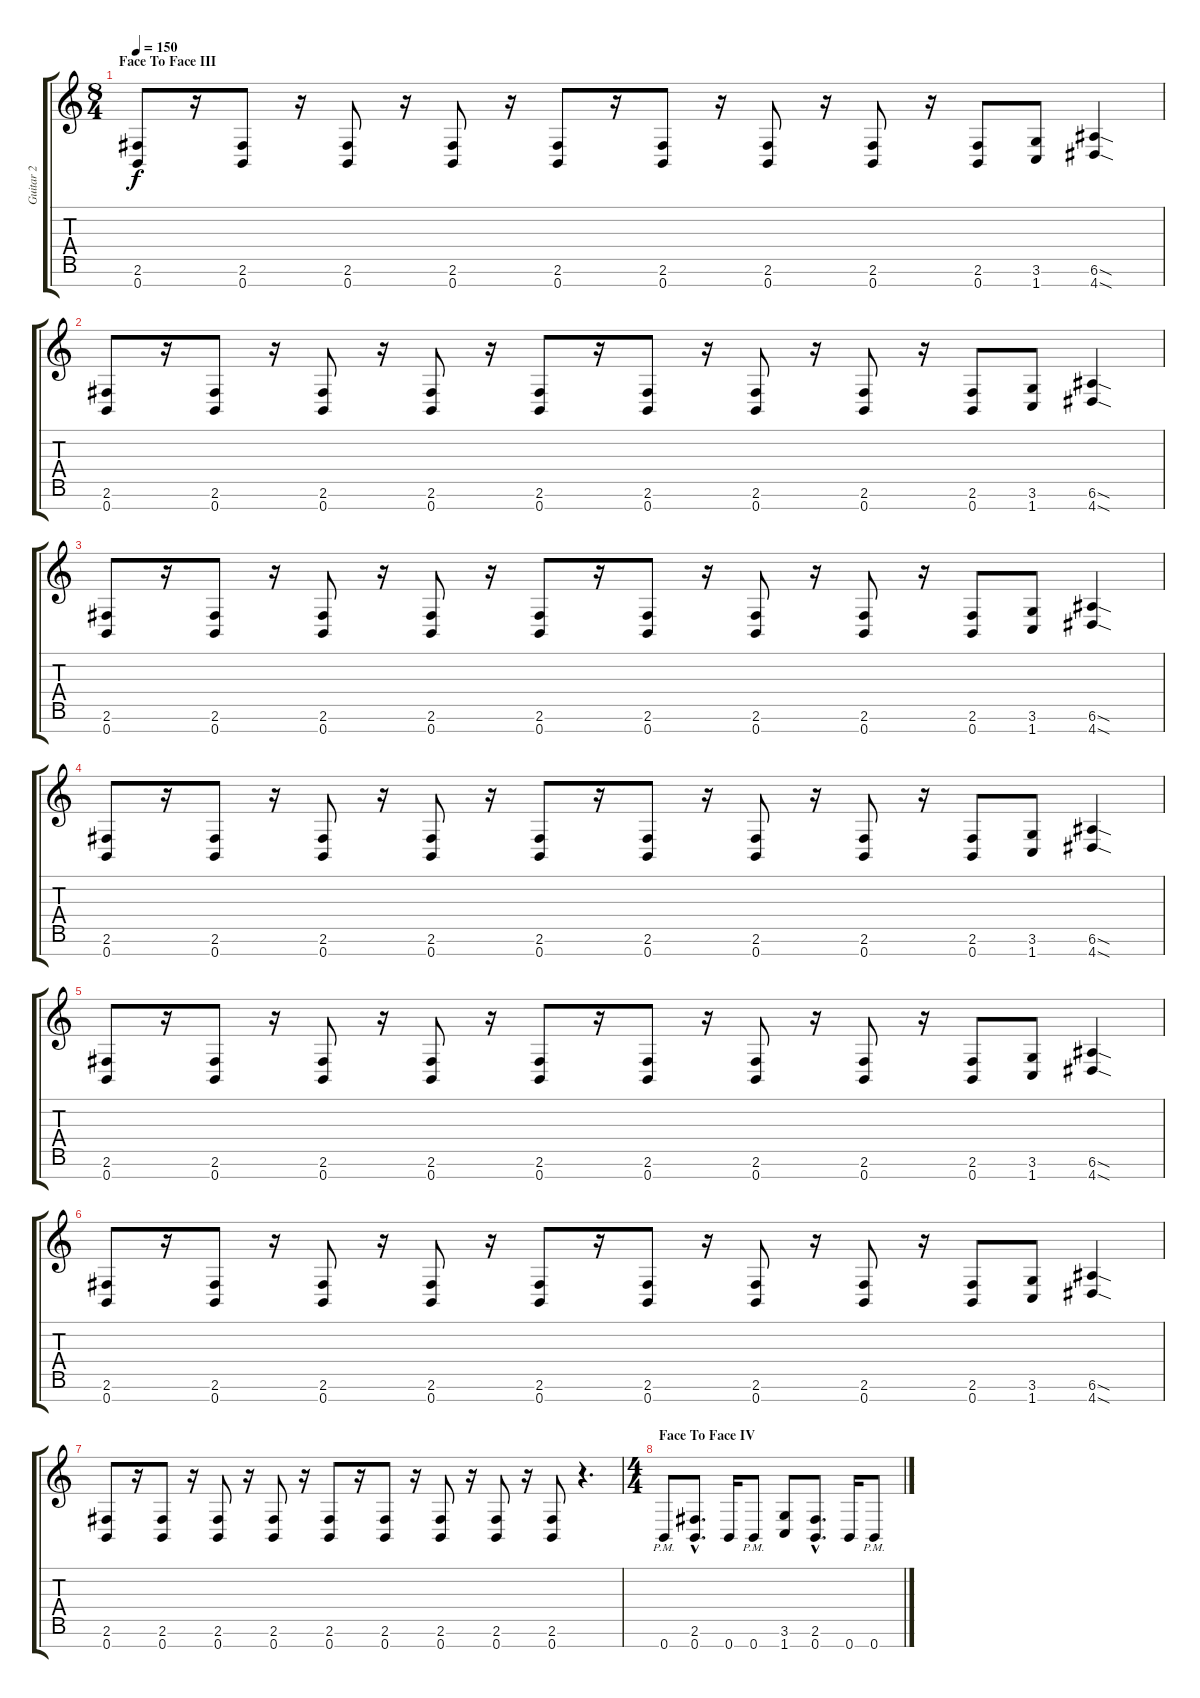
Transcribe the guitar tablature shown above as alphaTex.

\track ("Guitar 2" "Guitar 2") {instrument distortionguitar}
\staff {score tabs}
\tuning (E4 B3 G3 D3 A2 E2 B1) {hide}
\ts (8 4)
\section ("" "Face To Face III")
\tempo 150
\clef g2
\ks c
(2.6 0.7).8{dy f} r.16 (2.6 0.7).8 r.16 (2.6 0.7).8 r.16 (2.6 0.7).8 r.16 (2.6 0.7).8 r.16 (2.6 0.7).8 r.16 (2.6 0.7).8 r.16 (2.6 0.7).8 r.16 (2.6 0.7).8 (3.6 1.7).8 (6.6{sod} 4.7{sod}).4 |
(2.6 0.7).8 r.16 (2.6 0.7).8 r.16 (2.6 0.7).8 r.16 (2.6 0.7).8 r.16 (2.6 0.7).8 r.16 (2.6 0.7).8 r.16 (2.6 0.7).8 r.16 (2.6 0.7).8 r.16 (2.6 0.7).8 (3.6 1.7).8 (6.6{sod} 4.7{sod}).4 |
(2.6 0.7).8 r.16 (2.6 0.7).8 r.16 (2.6 0.7).8 r.16 (2.6 0.7).8 r.16 (2.6 0.7).8 r.16 (2.6 0.7).8 r.16 (2.6 0.7).8 r.16 (2.6 0.7).8 r.16 (2.6 0.7).8 (3.6 1.7).8 (6.6{sod} 4.7{sod}).4 |
(2.6 0.7).8 r.16 (2.6 0.7).8 r.16 (2.6 0.7).8 r.16 (2.6 0.7).8 r.16 (2.6 0.7).8 r.16 (2.6 0.7).8 r.16 (2.6 0.7).8 r.16 (2.6 0.7).8 r.16 (2.6 0.7).8 (3.6 1.7).8 (6.6{sod} 4.7{sod}).4 |
(2.6 0.7).8 r.16 (2.6 0.7).8 r.16 (2.6 0.7).8 r.16 (2.6 0.7).8 r.16 (2.6 0.7).8 r.16 (2.6 0.7).8 r.16 (2.6 0.7).8 r.16 (2.6 0.7).8 r.16 (2.6 0.7).8 (3.6 1.7).8 (6.6{sod} 4.7{sod}).4 |
(2.6 0.7).8 r.16 (2.6 0.7).8 r.16 (2.6 0.7).8 r.16 (2.6 0.7).8 r.16 (2.6 0.7).8 r.16 (2.6 0.7).8 r.16 (2.6 0.7).8 r.16 (2.6 0.7).8 r.16 (2.6 0.7).8 (3.6 1.7).8 (6.6{sod} 4.7{sod}).4 |
(2.6 0.7).8 r.16 (2.6 0.7).8 r.16 (2.6 0.7).8 r.16 (2.6 0.7).8 r.16 (2.6 0.7).8 r.16 (2.6 0.7).8 r.16 (2.6 0.7).8 r.16 (2.6 0.7).8 r.16 (2.6 0.7).8 r.4{d} |
\ts (4 4)
\section ("" "Face To Face IV")
0.7{pm}.8 (2.6{hac} 0.7{hac}).8{d} 0.7.16 0.7{pm}.8 (3.6 1.7).8 (2.6{hac} 0.7{hac}).8{d} 0.7.16 0.7{pm}.8
